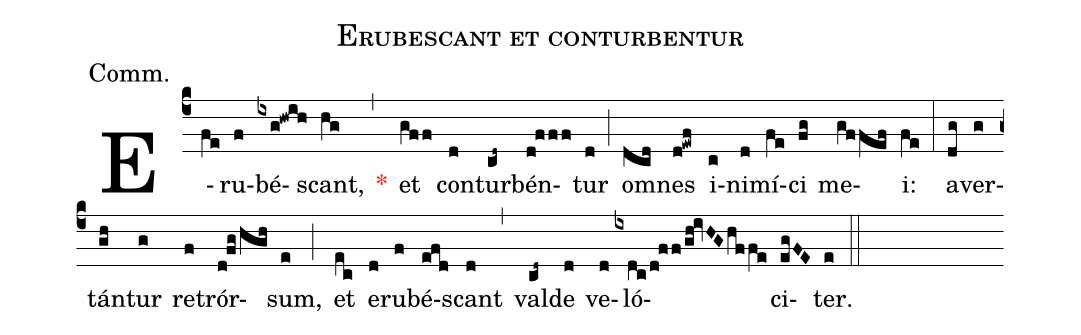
name:Erubescant et conturbentur;
annotation:Comm.;
mode:IV.;
office-part:Communion;
%%
(c4) E(fe)ru(f)bé(ixg!hwih)scant,(hg) <v>\red{*}</v>(,) et(gff) con(d)tur(cd~)bén(d!fff)tur(d) (;) o(dcd)mnes(d!ewf) i(c)ni(d)mí(fe)ci(fg) me(gffef)i:(fe) (:) a(dg)ver(g)tán(gh)tur(g) re(f)trór(d!fg/hgh)sum,(e) (;) et(ec) e(d)ru(f)bé(efd)scant(d) (,) val(cd~)de(d) ve(d)ló(ixdc/d!ff/gh!ivHGhffe)ci(egFE)ter.(e) (::)
